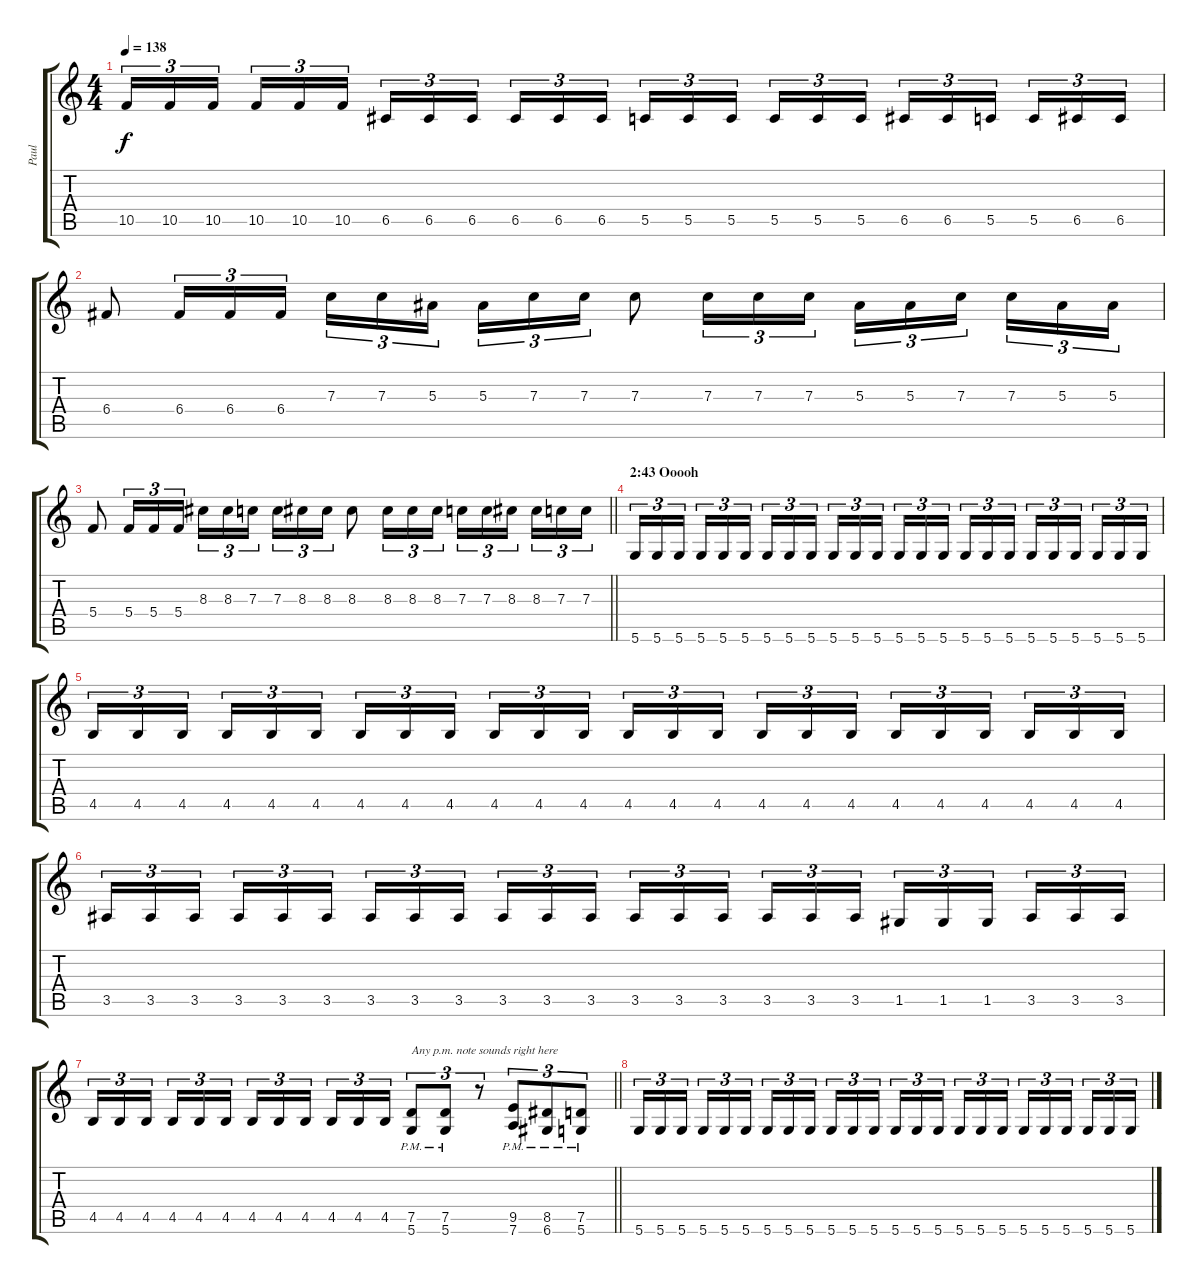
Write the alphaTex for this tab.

\track ("Paul" "Paul") {instrument distortionguitar}
\staff {score tabs}
\tuning (D4 A3 F3 C3 G2 D2) {hide}
\ts (4 4)
\tempo 138
\clef g2
\ks c
10.5.16{tu (3 2) dy f} 10.5.16{tu (3 2)} 10.5.16{tu (3 2) beam splitsecondary} 10.5.16{tu (3 2)} 10.5.16{tu (3 2)} 10.5.16{tu (3 2)} 6.5.16{tu (3 2)} 6.5.16{tu (3 2)} 6.5.16{tu (3 2) beam splitsecondary} 6.5.16{tu (3 2)} 6.5.16{tu (3 2)} 6.5.16{tu (3 2)} 5.5.16{tu (3 2)} 5.5.16{tu (3 2)} 5.5.16{tu (3 2) beam splitsecondary} 5.5.16{tu (3 2)} 5.5.16{tu (3 2)} 5.5.16{tu (3 2)} 6.5.16{tu (3 2)} 6.5.16{tu (3 2)} 5.5.16{tu (3 2) beam splitsecondary} 5.5.16{tu (3 2)} 6.5.16{tu (3 2)} 6.5.16{tu (3 2)} |
6.4.8 6.4.16{tu (3 2)} 6.4.16{tu (3 2)} 6.4.16{tu (3 2)} 7.3.16{tu (3 2)} 7.3.16{tu (3 2)} 5.3.16{tu (3 2) beam splitsecondary} 5.3.16{tu (3 2)} 7.3.16{tu (3 2)} 7.3.16{tu (3 2)} 7.3.8 7.3.16{tu (3 2)} 7.3.16{tu (3 2)} 7.3.16{tu (3 2)} 5.3.16{tu (3 2)} 5.3.16{tu (3 2)} 7.3.16{tu (3 2) beam splitsecondary} 7.3.16{tu (3 2)} 5.3.16{tu (3 2)} 5.3.16{tu (3 2)} |
\barLineRight lightlight
5.4.8 5.4.16{tu (3 2)} 5.4.16{tu (3 2)} 5.4.16{tu (3 2)} 8.3.16{tu (3 2)} 8.3.16{tu (3 2)} 7.3.16{tu (3 2) beam splitsecondary} 7.3.16{tu (3 2)} 8.3.16{tu (3 2)} 8.3.16{tu (3 2)} 8.3.8 8.3.16{tu (3 2)} 8.3.16{tu (3 2)} 8.3.16{tu (3 2)} 7.3.16{tu (3 2)} 7.3.16{tu (3 2)} 8.3.16{tu (3 2) beam splitsecondary} 8.3.16{tu (3 2)} 7.3.16{tu (3 2)} 7.3.16{tu (3 2)} |
\section ("" "2:43 Ooooh")
5.6.16{tu (3 2)} 5.6.16{tu (3 2)} 5.6.16{tu (3 2) beam splitsecondary} 5.6.16{tu (3 2)} 5.6.16{tu (3 2)} 5.6.16{tu (3 2)} 5.6.16{tu (3 2)} 5.6.16{tu (3 2)} 5.6.16{tu (3 2) beam splitsecondary} 5.6.16{tu (3 2)} 5.6.16{tu (3 2)} 5.6.16{tu (3 2)} 5.6.16{tu (3 2)} 5.6.16{tu (3 2)} 5.6.16{tu (3 2) beam splitsecondary} 5.6.16{tu (3 2)} 5.6.16{tu (3 2)} 5.6.16{tu (3 2)} 5.6.16{tu (3 2)} 5.6.16{tu (3 2)} 5.6.16{tu (3 2) beam splitsecondary} 5.6.16{tu (3 2)} 5.6.16{tu (3 2)} 5.6.16{tu (3 2)} |
4.5.16{tu (3 2)} 4.5.16{tu (3 2)} 4.5.16{tu (3 2) beam splitsecondary} 4.5.16{tu (3 2)} 4.5.16{tu (3 2)} 4.5.16{tu (3 2)} 4.5.16{tu (3 2)} 4.5.16{tu (3 2)} 4.5.16{tu (3 2) beam splitsecondary} 4.5.16{tu (3 2)} 4.5.16{tu (3 2)} 4.5.16{tu (3 2)} 4.5.16{tu (3 2)} 4.5.16{tu (3 2)} 4.5.16{tu (3 2) beam splitsecondary} 4.5.16{tu (3 2)} 4.5.16{tu (3 2)} 4.5.16{tu (3 2)} 4.5.16{tu (3 2)} 4.5.16{tu (3 2)} 4.5.16{tu (3 2) beam splitsecondary} 4.5.16{tu (3 2)} 4.5.16{tu (3 2)} 4.5.16{tu (3 2)} |
3.5.16{tu (3 2)} 3.5.16{tu (3 2)} 3.5.16{tu (3 2) beam splitsecondary} 3.5.16{tu (3 2)} 3.5.16{tu (3 2)} 3.5.16{tu (3 2)} 3.5.16{tu (3 2)} 3.5.16{tu (3 2)} 3.5.16{tu (3 2) beam splitsecondary} 3.5.16{tu (3 2)} 3.5.16{tu (3 2)} 3.5.16{tu (3 2)} 3.5.16{tu (3 2)} 3.5.16{tu (3 2)} 3.5.16{tu (3 2) beam splitsecondary} 3.5.16{tu (3 2)} 3.5.16{tu (3 2)} 3.5.16{tu (3 2)} 1.5.16{tu (3 2)} 1.5.16{tu (3 2)} 1.5.16{tu (3 2) beam splitsecondary} 3.5.16{tu (3 2)} 3.5.16{tu (3 2)} 3.5.16{tu (3 2)} |
\barLineRight lightlight
4.5.16{tu (3 2)} 4.5.16{tu (3 2)} 4.5.16{tu (3 2) beam splitsecondary} 4.5.16{tu (3 2)} 4.5.16{tu (3 2)} 4.5.16{tu (3 2)} 4.5.16{tu (3 2)} 4.5.16{tu (3 2)} 4.5.16{tu (3 2) beam splitsecondary} 4.5.16{tu (3 2)} 4.5.16{tu (3 2)} 4.5.16{tu (3 2)} (7.5{pm} 5.6{pm}).8{tu (3 2) txt "Any p.m. note sounds right here"} (7.5{pm} 5.6{pm}).8{tu (3 2)} r.8{tu (3 2)} (9.5{pm} 7.6{pm}).8{tu (3 2)} (8.5{pm} 6.6{pm}).8{tu (3 2)} (7.5{pm} 5.6{pm}).8{tu (3 2)} |
5.6.16{tu (3 2)} 5.6.16{tu (3 2)} 5.6.16{tu (3 2) beam splitsecondary} 5.6.16{tu (3 2)} 5.6.16{tu (3 2)} 5.6.16{tu (3 2)} 5.6.16{tu (3 2)} 5.6.16{tu (3 2)} 5.6.16{tu (3 2) beam splitsecondary} 5.6.16{tu (3 2)} 5.6.16{tu (3 2)} 5.6.16{tu (3 2)} 5.6.16{tu (3 2)} 5.6.16{tu (3 2)} 5.6.16{tu (3 2) beam splitsecondary} 5.6.16{tu (3 2)} 5.6.16{tu (3 2)} 5.6.16{tu (3 2)} 5.6.16{tu (3 2)} 5.6.16{tu (3 2)} 5.6.16{tu (3 2) beam splitsecondary} 5.6.16{tu (3 2)} 5.6.16{tu (3 2)} 5.6.16{tu (3 2)}
